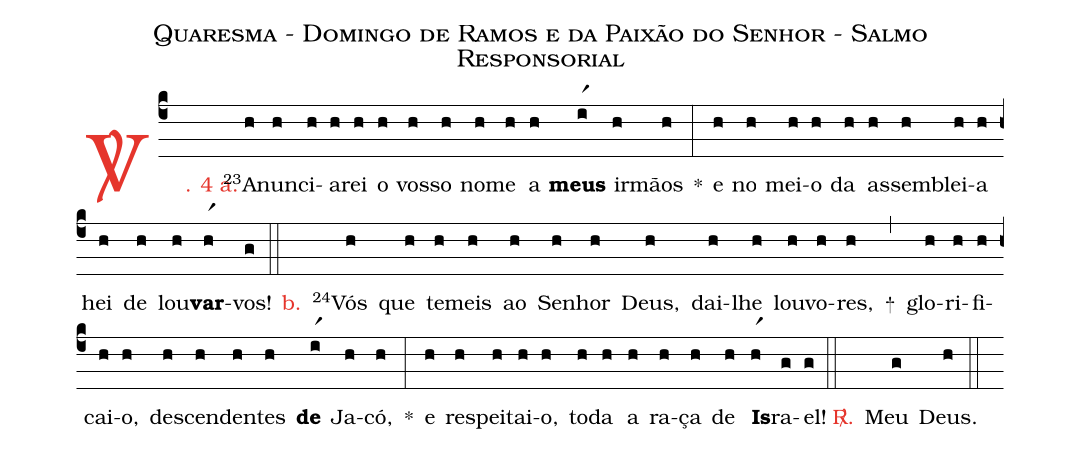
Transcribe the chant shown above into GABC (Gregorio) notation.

name: Quaresma - Domingo de Ramos e da Paixão do Senhor - Salmo Responsorial;
%%
(c4)

<c><sp>V/</sp>. 4 a.</c>() <v>\VSup{23}</v>A(h)nun(h)ci(h)a(h)rei(h) o(h) vos(h)so(h) no(h)me(h) a(h) <b>meus</b>(ir1) ir(h)mãos(h) *(:)
e(h) no(h) mei(h)o(h) da(h) as(h)sem(h)blei(h)a(h) hei(h) de(h) lou(h)<b>var</b>-(hr1)vos!(g)

(::)

<nlba><c>b.</c>() <v>\VSup{24}</v>Vós</nlba>(h) que(h) te(h)meis(h) ao(h) Se(h)nhor(h) Deus,(h) dai-(h)lhe(h) lou(h)vo(h)res,(h) +(,)
glo(h)ri(h)fi(h)cai-(h)o,(h) des(h)cen(h)den(h)tes(h) <b>de</b>(ir1) Ja(h)có,(h) *(:)
e(h) res(h)pei(h)tai-(h)o,(h) to(h)da(h) a(h) ra(h)ça(h) de(h) <b>Is</b>(hr1)ra(g)el!(g)

(::)

<nlba><c><sp>R/</sp>.</c>() Meu</nlba>(g) Deus.(h)

(::)
